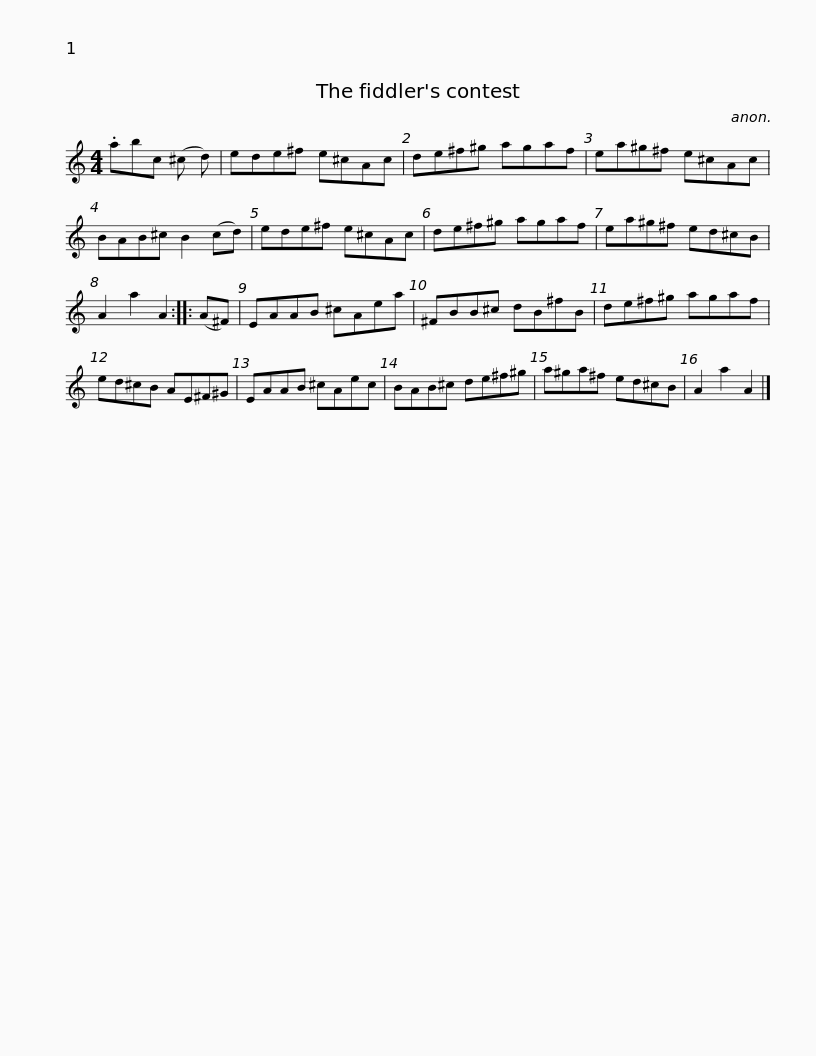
X:1
L:1/8
M:4/4
I:linebreak $
K:C
V:1 treble
V:1
 .abc (^c d) | ede^f e^cAc | de^f^g agaf | ea^g^f e^cAc | BAB^c B2 (cd) | %5
 ede^f e^cAc |$ de^f^g agaf | ea^g^f ed^cB | A2 a2 A2 :: (A^F) | %10
 EAAB ^cAea | ^FBB^c dB^fB |$ de^f^g agaf | ed^cB AE^F^G | EAAB ^cAec | %15
 BAB^c de^f^g | a^ga^f ed^cB | A2 a2 A2 |] %18
